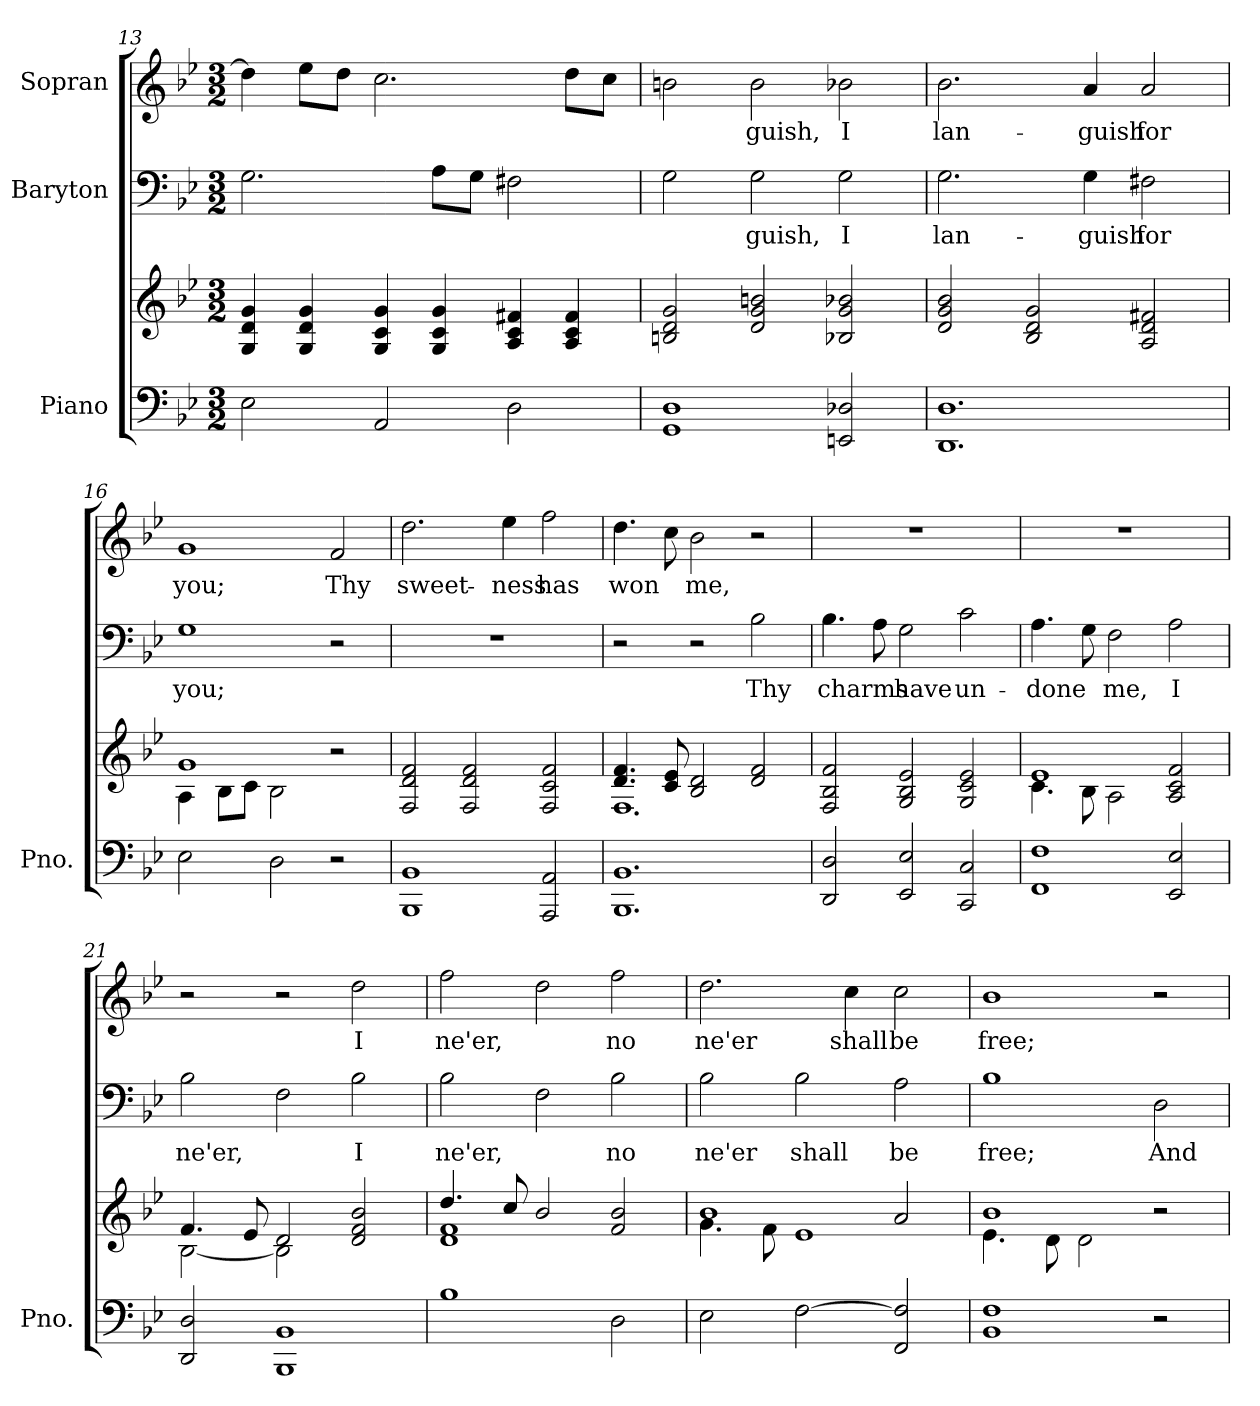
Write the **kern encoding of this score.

**kern	**kern	**kern	**text	**kern	**text
*part3	*part3	*part2	*part2	*part1	*part1
*staff4	*staff3	*staff2	*staff2	*staff1	*staff1
*I"Piano	*	*I"Baryton	*	*I"Sopran	*
*I'Pno.	*	*	*	*	*
*clefF4	*clefG2	*clefF4	*	*clefG2	*
*k[b-e-]	*k[b-e-]	*k[b-e-]	*	*k[b-e-]	*
*M3/2	*M3/2	*M3/2	*	*M3/2	*
=13	=13	=13	=13	=13	=13
2E-\	4G/ 4d/ 4g/	2.G\	.	4dd\]	.
.	4G/ 4d/ 4g/	.	.	8ee-\L	.
.	.	.	.	8dd\J	.
2AA/	4G/ 4c/ 4g/	.	.	2.cc\	.
.	4G/ 4c/ 4g/	8A\L	.	.	.
.	.	8G\J	.	.	.
2D\	4A/ 4c/ 4f#X/	2F#X\	.	.	.
.	4A/ 4c/ 4f#/	.	.	8dd\L	.
.	.	.	.	8cc\J	.
=14	=14	=14	=14	=14	=14
1GG 1D	2Bn/ 2d/ 2g/	2G\	.	2bn\	.
!	!	!	!LO:LY:b	!	!LO:LY:b
.	2d/ 2g/ 2bn/	2G\	-guish,	2b\	-guish,
!	!	!	!LO:LY:b	!	!LO:LY:b
2EEn/ 2D-X/	2B-X/ 2g/ 2b-X/	2G\	I	2b-X\	I
=15	=15	=15	=15	=15	=15
!	!	!	!LO:LY:b	!	!LO:LY:b
1.DD 1.D	2d/ 2g/ 2b-/	2.G\	lan-	2.b-\	lan-
.	2B-/ 2d/ 2g/	.	.	.	.
!	!	!	!LO:LY:b	!	!LO:LY:b
.	.	4G\	-guish	4a/	-guish
!	!	!	!LO:LY:b	!	!LO:LY:b
.	2A/ 2d/ 2f#X/	2F#X\	for	2a/	for
!!LO:LB:g=z
=16	=16	=16	=16	=16	=16
*	*^	*	*	*	*
!	!	!	!	!LO:LY:b	!	!LO:LY:b
2E-\	1g	4A\	1G	you;	1g	you;
.	.	8B-\L	.	.	.	.
.	.	8c\J	.	.	.	.
2D\	.	2B-\	.	.	.	.
!	!	!	!	!	!	!LO:LY:b
2r	2r	2ryy	2r	.	2f/	Thy
=17	=17	=17	=17	=17	=17	=17
!	!	!	!	!	!	!LO:LY:b
*	*v	*v	*	*	*	*
1BBB- 1BB-	2F/ 2d/ 2f/	1.r	.	2.dd\	sweet-
.	2F/ 2d/ 2f/	.	.	.	.
!	!	!	!	!	!LO:LY:b
.	.	.	.	4ee-\	-ness
!	!	!	!	!	!LO:LY:b
2AAA/ 2AA/	2F/ 2c/ 2f/	.	.	2ff\	has
=18	=18	=18	=18	=18	=18
*	*^	*	*	*	*
!	!	!	!	!	!	!LO:LY:b
1.BBB- 1.BB-	4.d/ 4.f/	1.F	2r	.	4.dd\	won
.	8c/ 8e-/	.	.	.	8cc\	.
!	!	!	!	!	!	!LO:LY:b
.	2B-/ 2d/	.	2r	.	2b-\	me,
!	!	!	!	!LO:LY:b	!	!
.	2d/ 2f/	.	2B-\	Thy	2r	.
*	*v	*v	*	*	*	*
=19	=19	=19	=19	=19	=19
!	!	!	!LO:LY:b	!	!
2DD/ 2D/	2F/ 2B-/ 2f/	4.B-\	charms	1.r	.
.	.	8A\	.	.	.
!	!	!	!LO:LY:b	!	!
2EE-/ 2E-/	2G/ 2B-/ 2e-/	2G\	have	.	.
!	!	!	!LO:LY:b	!	!
2CC/ 2C/	2G/ 2c/ 2e-/	2c\	un-	.	.
=20	=20	=20	=20	=20	=20
*	*^	*	*	*	*
!	!	!	!	!LO:LY:b	!	!
1FF 1F	1e-	4.c\	4.A\	-done	1.r	.
.	.	8B-\	8G\	.	.	.
!	!	!	!	!LO:LY:b	!	!
.	.	2A\	2F\	me,	.	.
!	!	!	!	!LO:LY:b	!	!
2EE-/ 2E-/	2A/ 2c/ 2f/	2ryy	2A\	I	.	.
!!LO:LB:g=z
=21	=21	=21	=21	=21	=21	=21
!	!	!	!	!LO:LY:b	!	!
2DD/ 2D/	4.f/	[2B-\	2B-\	ne'er,	2r	.
.	8e-/	.	.	.	.	.
1BBB- 1BB-	2d/	2B-\]	2F\	.	2r	.
!	!	!	!	!LO:LY:b	!	!LO:LY:b
.	2d/ 2f/ 2b-/	2ryy	2B-\	I	2dd\	I
=22	=22	=22	=22	=22	=22	=22
!	!	!	!	!LO:LY:b	!	!LO:LY:b
1B-	4.dd/	1d 1f	2B-\	ne'er,	2ff\	ne'er,
.	8cc/	.	.	.	.	.
.	2b-/	.	2F\	.	2dd\	.
!	!	!	!	!LO:LY:b	!	!LO:LY:b
2D\	2f/ 2b-/	2ryy	2B-\	no	2ff\	no
=23	=23	=23	=23	=23	=23	=23
!	!	!	!	!LO:LY:b	!	!LO:LY:b
2E-\	1b-	4.g\	2B-\	ne'er	2.dd\	ne'er
.	.	8f\	.	.	.	.
!	!	!	!	!LO:LY:b	!	!
[2F\	.	1e-	2B-\	shall	.	.
!	!	!	!	!	!	!LO:LY:b
.	.	.	.	.	4cc\	shall
!	!	!	!	!LO:LY:b	!	!LO:LY:b
2FF/ 2F/]	2a/	.	2A\	be	2cc\	be
=24	=24	=24	=24	=24	=24	=24
!	!	!	!	!LO:LY:b	!	!LO:LY:b
1BB- 1F	1b-	4.e-\	1B-	free;	1b-	free;
.	.	8d\	.	.	.	.
.	.	2d\	.	.	.	.
!	!	!	!	!LO:LY:b	!	!
2r	2r	2ryy	2D\	And	2r	.
*	*v	*v	*	*	*	*
=	=	=	=	=	=
*-	*-	*-	*-	*-	*-
